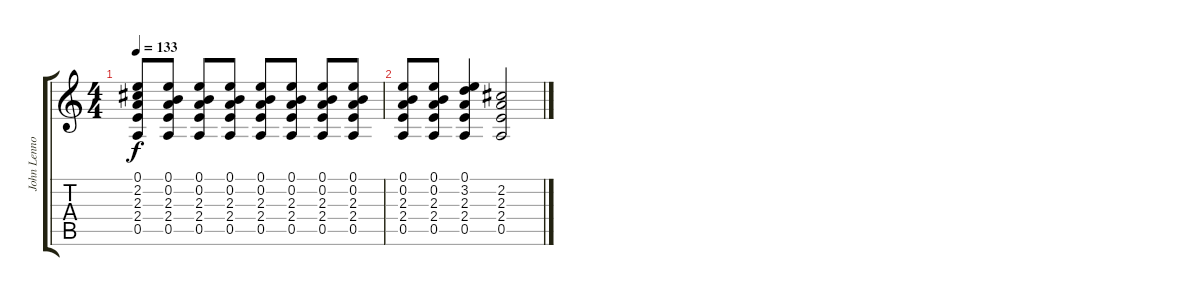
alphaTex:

\track ("John Lennon - Guitar II" "John Lenno") {instrument acousticguitarnylon}
\staff {score tabs}
\tuning (E4 B3 G3 D3 A2 E2) {hide}
\ts (4 4)
\tempo 133
\clef g2
\ks c
(0.1{t} 2.2{t} 2.3{t} 2.4{t} 0.5{t}).8{dy f} (0.1 0.2 2.3 2.4 0.5).8 (0.1 0.2 2.3 2.4 0.5).8 (0.1 0.2 2.3 2.4 0.5).8 (0.1 0.2 2.3 2.4 0.5).8 (0.1 0.2 2.3 2.4 0.5).8 (0.1 0.2 2.3 2.4 0.5).8 (0.1 0.2 2.3 2.4 0.5).8 |
(0.1 0.2 2.3 2.4 0.5).8 (0.1 0.2 2.3 2.4 0.5).8 (0.1 3.2 2.3 2.4 0.5).4 (2.2 2.3 2.4 0.5).2
